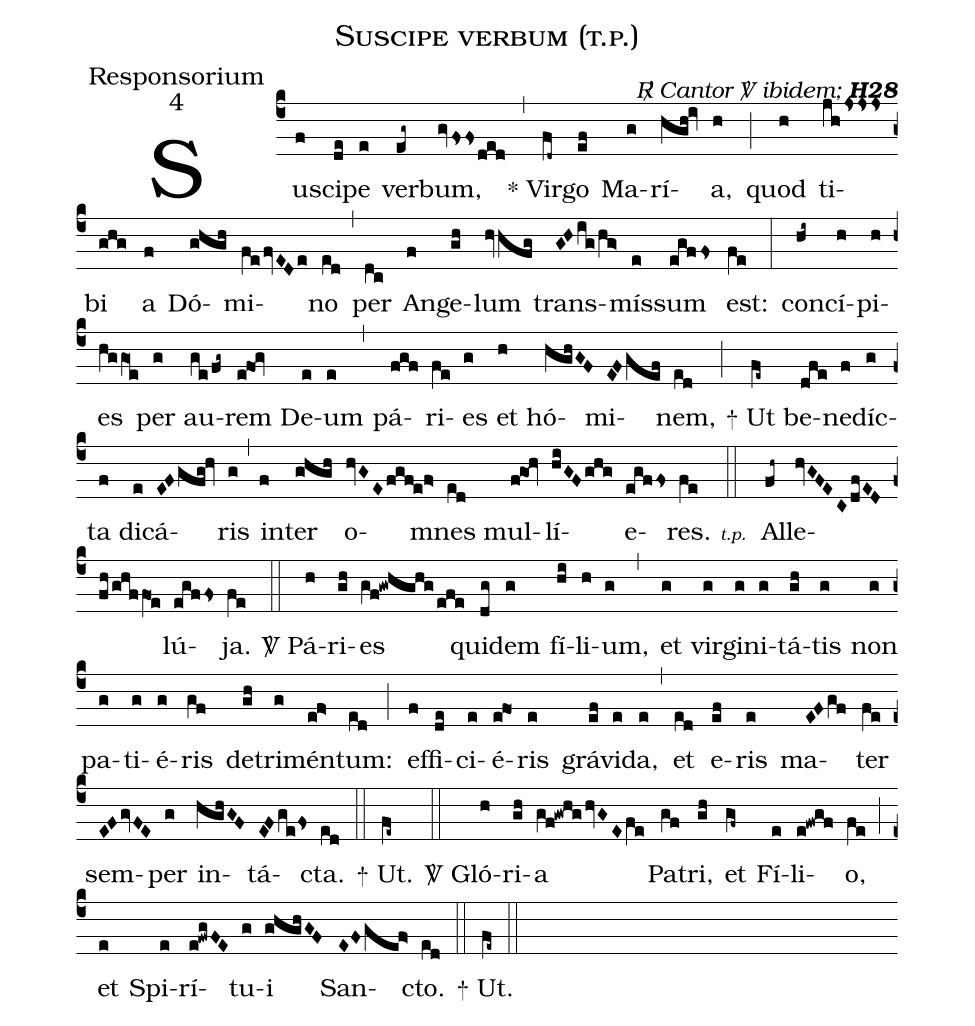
name:Suscipe verbum (t.p.);
office-part:Responsorium;
mode:4;
commentary:{\itshape\mdseries \Rbar\ Cantor  \Vbar\   ibidem;\/}  {\bfseries H28};
%%
(c4) Su(f)sci(de)pe(e) ver(eg~)bum,(gvFssded) (,)
<sp>*</sp> Vir(fd~)go(ef) Ma(g)rí(hgh!iv)a,(h) (;)
quod(h) ti(jhJsss)bi(ghg) a(f) Dó(ghgh)mi(fefvEDe)no(ed) (,)
per(dc) An(f)ge(gh)lum(hvhfg) trans(GHig/hg>)mís(e)sum(egfFs) est:(fe) (:)
con(hi~)cí(h)pi(h)es(hggO1e) per(g) au(ge/fg~)rem(e!fo1!gv) De(e)um(e) (,)
pá(fgf)ri(fe)es(g) et(h) hó(hghGF)mi(EFgef)nem,(ed) (;)
<sp>+</sp> Ut(fe~) be(dfe)ne(f)díc(g)ta(f) di(e)cá(EFgfg!hv)ris(g) (,)
in(f)ter(ghgh) o(hvGEfgf!e/0f>)mnes(ed) mul(f!go!hv)lí(hiGFghg)e(egfFs)res.(fe) (::)
<v>{\scriptsize\itshape t.p.\ }</v> Al(fh~)le(hvGFECdfEDfh/ghffO1e)lú(egfFs)ja.(fe) (::)
<sp>V/</sp> Pá(h)ri(gh)es(gf!gwhghgefe) qui(dg)dem(g) fí(hi)li(h)um,(g) (,)
et(g) vir(g)gi(g)ni(g)tá(gh)tis(g) non(g) pa(g)ti(g)é(g)ris(gf) de(gh)tri(g)mén(e!f>)tum:(ed) (;)
ef(f)fi(de)ci(e)é(e!fo1)ris(e) grá(ef)vi(e)da,(e) (,)
et(ed) e(ef)ris(e) ma(EFgf)ter(fe) sem(EFgvFE)per(g) in(hghGF)tá(EFge/0Fs)cta.(ed) (::)
<sp>+</sp> Ut.(fe~) (::)
<sp>V/</sp> Gló(h)ri(gh)a(gf!gwhghvGEfe) Pa(gf)tri,(gh) et(gf~) Fí(e)li(e!fwgf)o,(fe) (;)
et(e) Spi(e)rí(e@fwgFE)tu(g)i(ghghGF) San(E/0Fgef>)cto.(ed) (::)
<sp>+</sp> Ut.(fe~) (::)
